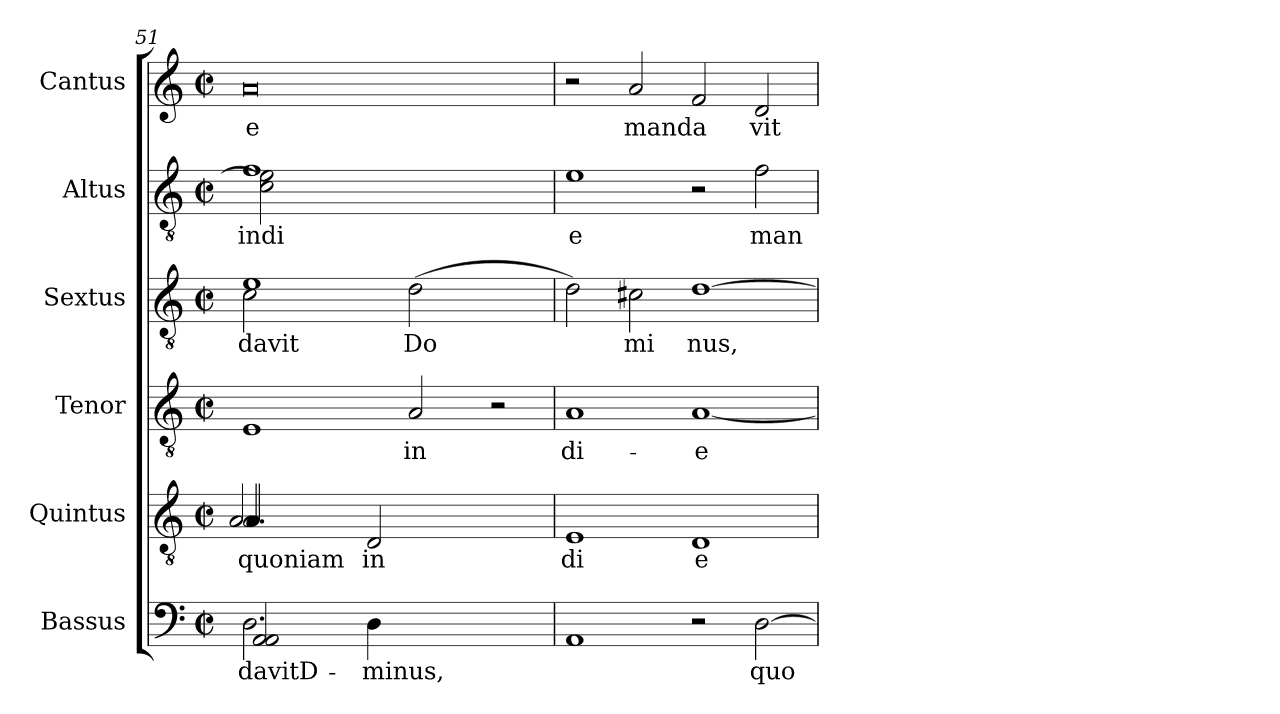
**kern	**text	**kern	**text	**kern	**text	**kern	**text	**kern	**text	**kern	**text
*part6	*part6	*part5	*part5	*part4	*part4	*part3	*part3	*part2	*part2	*part1	*part1
*staff6	*staff6	*staff5	*staff5	*staff4	*staff4	*staff3	*staff3	*staff2	*staff2	*staff1	*staff1
*I"Bassus	*	*I"Quintus	*	*I"Tenor	*	*I"Sextus	*	*I"Altus	*	*I"Cantus	*
*clefF4	*	*clefGv2	*	*clefGv2	*	*clefGv2	*	*clefGv2	*	*clefG2	*
*k[]	*	*k[]	*	*k[]	*	*k[]	*	*k[]	*	*k[]	*
*C:	*	*C:	*	*C:	*	*C:	*	*C:	*	*C:	*
*M2/2	*	*M2/2	*	*M2/2	*	*M2/2	*	*M2/2	*	*M2/2	*
*met(c|)	*	*met(c|)	*	*met(c|)	*	*met(c|)	*	*met(c|)	*	*met(c|)	*
=51	=51	=51	=51	=51	=51	=51	=51	=51	=51	=51	=51
*^	*	*	*	*	*	*	*	*	*	*	*
!	!	!LO:LY:b	!	!LO:LY:b:cj	!	!	!	!LO:LY:b:cj	!	!LO:LY:b:cj	!	!LO:LY:b
*	*	*	*^	*	*	*	*^	*	*^	*	*	*
*	*	*	*	*^	*	*	*	*	*	*	*	*	*	*	*
2.D\	2AA/ 2AA/	-davitD-	2.A/	2A/	4A/	quoniam	1E	.	1e	2c\	davit	1f	2e\] 2c\	indi	0a	-e
.	.	.	.	.	2.ryy	.	.	.	.	.	.	.	.	.	.	.
.	1ryy	.	.	2.ryy	.	.	.	.	.	2ryy	.	.	1ryy	.	.	.
!	!	!LO:LY:b	!	!	!	!LO:LY:b:cj	!	!	!	!	!	!	!	!	!	!
4D\	.	-minus,	2D/	.	.	in	.	.	.	.	.	.	.	.	.	.
!	!	!	!	!	!	!	!	!LO:LY:b:cj	!	!	!LO:LY:b:cj	!	!	!	!	!
1ryy	.	.	.	.	1ryy	.	2A/	-in	(>2d\	1ryy	Do	1ryy	.	.	.	.
.	.	.	2.ryy	2.ryy	.	.	.	.	.	.	.	.	.	.	.	.
.	2ryy	.	.	.	.	.	2r	.	2ryy	.	.	.	2ryy	.	.	.
*	*	*	*v	*v	*v	*	*	*	*v	*v	*	*	*	*	*	*
=52	=52	=52	=52	=52	=52	=52	=52	=52	=52	=52	=52	=52	=52
!	!	!LO:LY:b	!	!LO:LY:b:cj	!	!LO:LY:b:cj	!	!LO:LY:b:cj	!	!	!LO:LY:b:cj	!	!
*v	*v	*	*	*	*	*	*	*	*v	*v	*	*	*
1AA	.	1E	di	1A	di-	2d\)	.	1e	e	2r	.
!	!	!	!	!	!	!	!LO:LY:b:cj	!	!	!	!LO:LY:b
.	.	.	.	.	.	2c#\	mi	.	.	2a/	manda-
!	!	!	!LO:LY:b:cj	!	!LO:LY:b:cj	!	!LO:LY:b:cj	!	!	!	!LO:LY:b
2r	.	1D	e	[<1A	-e	[>1d	nus,	2r	.	2f/	--
!	!LO:LY:b	!	!	!	!	!	!	!	!LO:LY:b:cj	!	!LO:LY:b
[>2D\	quo-	.	.	.	.	.	.	2f\	man	2d/	-vit
=	=	=	=	=	=	=	=	=	=	=	=
*-	*-	*-	*-	*-	*-	*-	*-	*-	*-	*-	*-
